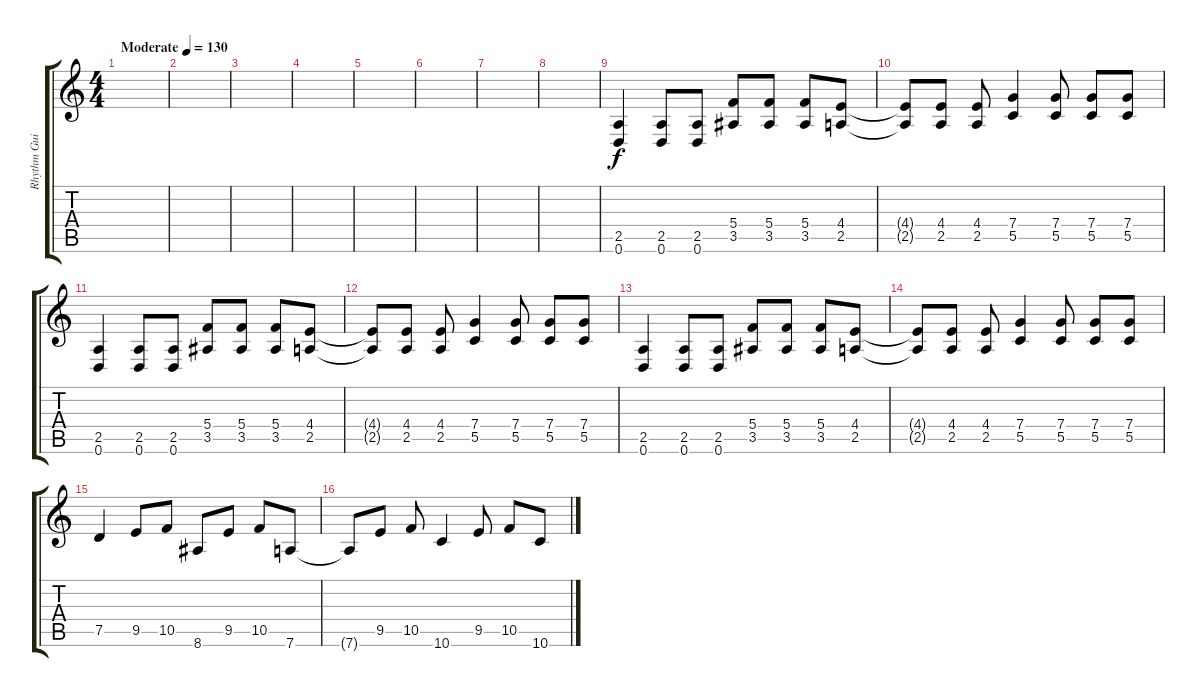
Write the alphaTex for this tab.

\track ("Rhythm Guitar" "Rhythm Gui") {instrument distortionguitar}
\staff {score tabs}
\tuning (D4 A3 F3 C3 G2 D2) {hide}
\ts (4 4)
\tempo (130 "Moderate")
\clef g2
\ks c
|
|
|
|
|
|
|
|
(2.5 0.6).4 (2.5 0.6).8 (2.5 0.6).8 (5.4 3.5).8 (5.4 3.5).8 (5.4 3.5).8 (4.4 2.5).8 |
(4.4{t} 2.5{t}).8 (4.4 2.5).8 (4.4 2.5).8 (7.4 5.5).4 (7.4 5.5).8 (7.4 5.5).8 (7.4 5.5).8 |
(2.5 0.6).4 (2.5 0.6).8 (2.5 0.6).8 (5.4 3.5).8 (5.4 3.5).8 (5.4 3.5).8 (4.4 2.5).8 |
(4.4{t} 2.5{t}).8 (4.4 2.5).8 (4.4 2.5).8 (7.4 5.5).4 (7.4 5.5).8 (7.4 5.5).8 (7.4 5.5).8 |
(2.5 0.6).4 (2.5 0.6).8 (2.5 0.6).8 (5.4 3.5).8 (5.4 3.5).8 (5.4 3.5).8 (4.4 2.5).8 |
(4.4{t} 2.5{t}).8 (4.4 2.5).8 (4.4 2.5).8 (7.4 5.5).4 (7.4 5.5).8 (7.4 5.5).8 (7.4 5.5).8 |
7.5.4 9.5.8 10.5.8 8.6.8 9.5.8 10.5.8 7.6.8 |
7.6{t}.8 9.5.8 10.5.8 10.6.4 9.5.8 10.5.8 10.6.8
